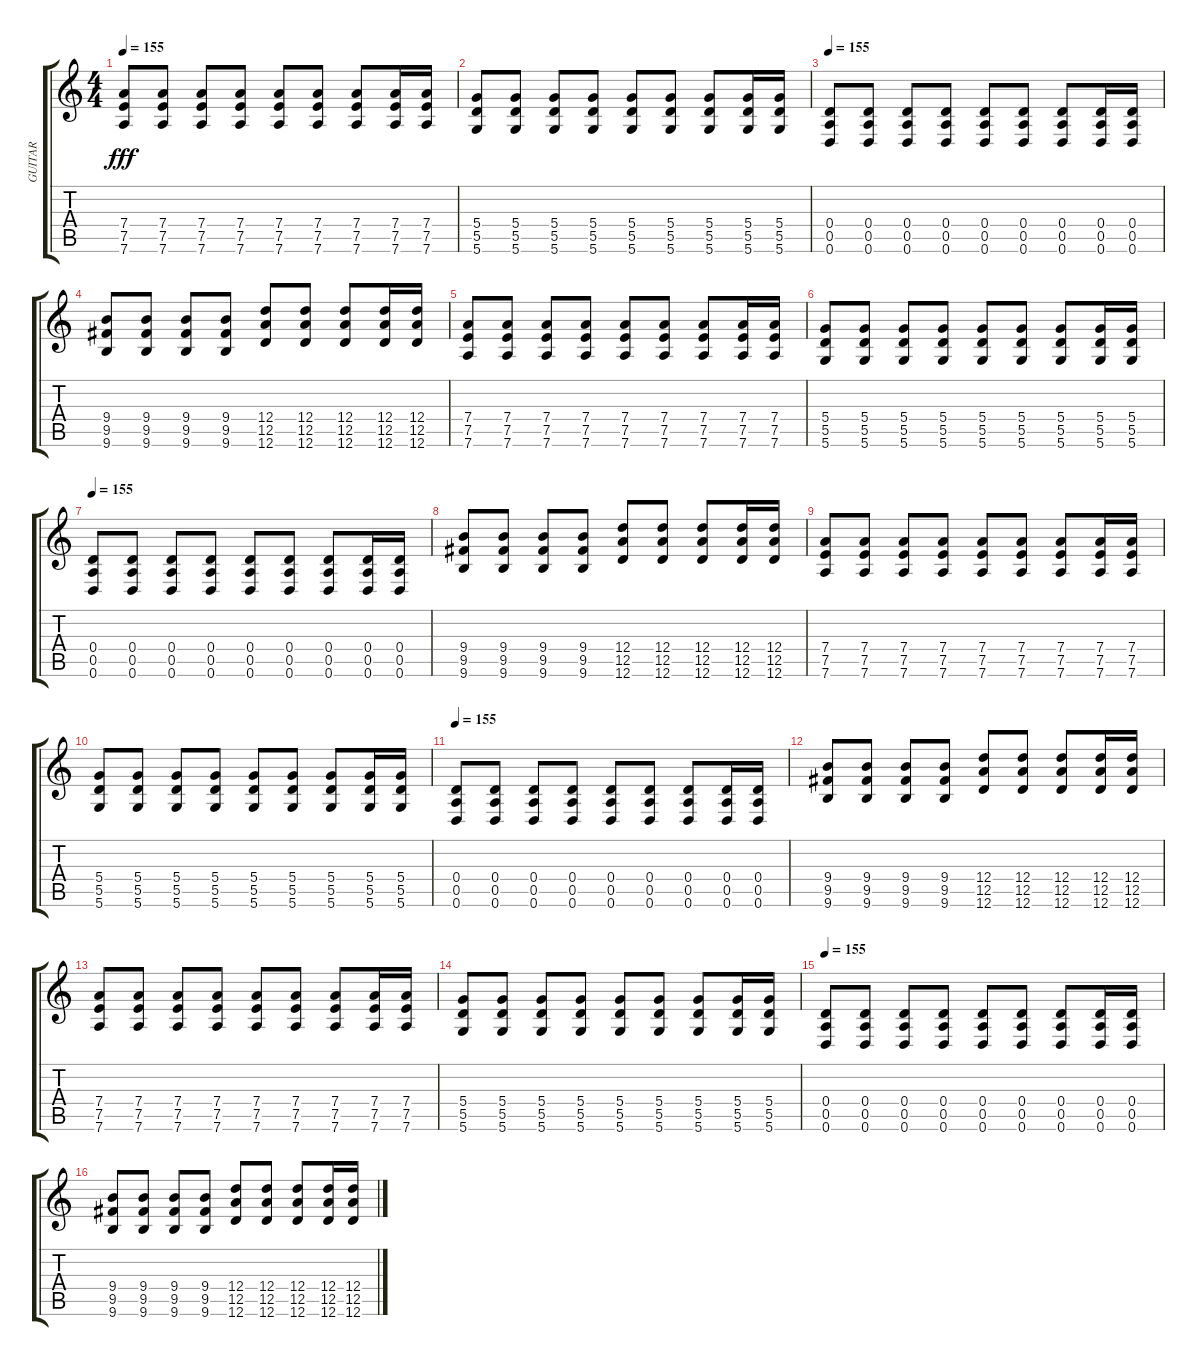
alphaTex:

\track ("GUITAR" "GUITAR") {instrument electricguitarclean}
\staff {score tabs}
\tuning (E4 B3 G3 D3 A2 D2) {hide}
\ts (4 4)
\tempo 155
\clef g2
\ks c
(7.4 7.5 7.6).8{dy fff} (7.4 7.5 7.6).8 (7.4 7.5 7.6).8 (7.4 7.5 7.6).8 (7.4 7.5 7.6).8 (7.4 7.5 7.6).8 (7.4 7.5 7.6).8 (7.4 7.5 7.6).16 (7.4 7.5 7.6).16 |
(5.4 5.5 5.6).8 (5.4 5.5 5.6).8 (5.4 5.5 5.6).8 (5.4 5.5 5.6).8 (5.4 5.5 5.6).8 (5.4 5.5 5.6).8 (5.4 5.5 5.6).8 (5.4 5.5 5.6).16 (5.4 5.5 5.6).16 |
\tempo 155
(0.4 0.5 0.6).8{instrument distortionguitar} (0.4 0.5 0.6).8 (0.4 0.5 0.6).8 (0.4 0.5 0.6).8 (0.4 0.5 0.6).8 (0.4 0.5 0.6).8 (0.4 0.5 0.6).8 (0.4 0.5 0.6).16 (0.4 0.5 0.6).16 |
(9.4 9.5 9.6).8 (9.4 9.5 9.6).8 (9.4 9.5 9.6).8 (9.4 9.5 9.6).8 (12.4 12.5 12.6).8 (12.4 12.5 12.6).8 (12.4 12.5 12.6).8 (12.4 12.5 12.6).16 (12.4 12.5 12.6).16 |
(7.4 7.5 7.6).8 (7.4 7.5 7.6).8 (7.4 7.5 7.6).8 (7.4 7.5 7.6).8 (7.4 7.5 7.6).8 (7.4 7.5 7.6).8 (7.4 7.5 7.6).8 (7.4 7.5 7.6).16 (7.4 7.5 7.6).16 |
(5.4 5.5 5.6).8 (5.4 5.5 5.6).8 (5.4 5.5 5.6).8 (5.4 5.5 5.6).8 (5.4 5.5 5.6).8 (5.4 5.5 5.6).8 (5.4 5.5 5.6).8 (5.4 5.5 5.6).16 (5.4 5.5 5.6).16 |
\tempo 155
(0.4 0.5 0.6).8{instrument distortionguitar} (0.4 0.5 0.6).8 (0.4 0.5 0.6).8 (0.4 0.5 0.6).8 (0.4 0.5 0.6).8 (0.4 0.5 0.6).8 (0.4 0.5 0.6).8 (0.4 0.5 0.6).16 (0.4 0.5 0.6).16 |
(9.4 9.5 9.6).8 (9.4 9.5 9.6).8 (9.4 9.5 9.6).8 (9.4 9.5 9.6).8 (12.4 12.5 12.6).8 (12.4 12.5 12.6).8 (12.4 12.5 12.6).8 (12.4 12.5 12.6).16 (12.4 12.5 12.6).16 |
(7.4 7.5 7.6).8 (7.4 7.5 7.6).8 (7.4 7.5 7.6).8 (7.4 7.5 7.6).8 (7.4 7.5 7.6).8 (7.4 7.5 7.6).8 (7.4 7.5 7.6).8 (7.4 7.5 7.6).16 (7.4 7.5 7.6).16 |
(5.4 5.5 5.6).8 (5.4 5.5 5.6).8 (5.4 5.5 5.6).8 (5.4 5.5 5.6).8 (5.4 5.5 5.6).8 (5.4 5.5 5.6).8 (5.4 5.5 5.6).8 (5.4 5.5 5.6).16 (5.4 5.5 5.6).16 |
\tempo 155
(0.4 0.5 0.6).8{instrument distortionguitar} (0.4 0.5 0.6).8 (0.4 0.5 0.6).8 (0.4 0.5 0.6).8 (0.4 0.5 0.6).8 (0.4 0.5 0.6).8 (0.4 0.5 0.6).8 (0.4 0.5 0.6).16 (0.4 0.5 0.6).16 |
(9.4 9.5 9.6).8 (9.4 9.5 9.6).8 (9.4 9.5 9.6).8 (9.4 9.5 9.6).8 (12.4 12.5 12.6).8 (12.4 12.5 12.6).8 (12.4 12.5 12.6).8 (12.4 12.5 12.6).16 (12.4 12.5 12.6).16 |
(7.4 7.5 7.6).8 (7.4 7.5 7.6).8 (7.4 7.5 7.6).8 (7.4 7.5 7.6).8 (7.4 7.5 7.6).8 (7.4 7.5 7.6).8 (7.4 7.5 7.6).8 (7.4 7.5 7.6).16 (7.4 7.5 7.6).16 |
(5.4 5.5 5.6).8 (5.4 5.5 5.6).8 (5.4 5.5 5.6).8 (5.4 5.5 5.6).8 (5.4 5.5 5.6).8 (5.4 5.5 5.6).8 (5.4 5.5 5.6).8 (5.4 5.5 5.6).16 (5.4 5.5 5.6).16 |
\tempo 155
(0.4 0.5 0.6).8{instrument distortionguitar} (0.4 0.5 0.6).8 (0.4 0.5 0.6).8 (0.4 0.5 0.6).8 (0.4 0.5 0.6).8 (0.4 0.5 0.6).8 (0.4 0.5 0.6).8 (0.4 0.5 0.6).16 (0.4 0.5 0.6).16 |
(9.4 9.5 9.6).8 (9.4 9.5 9.6).8 (9.4 9.5 9.6).8 (9.4 9.5 9.6).8 (12.4 12.5 12.6).8 (12.4 12.5 12.6).8 (12.4 12.5 12.6).8 (12.4 12.5 12.6).16 (12.4 12.5 12.6).16
